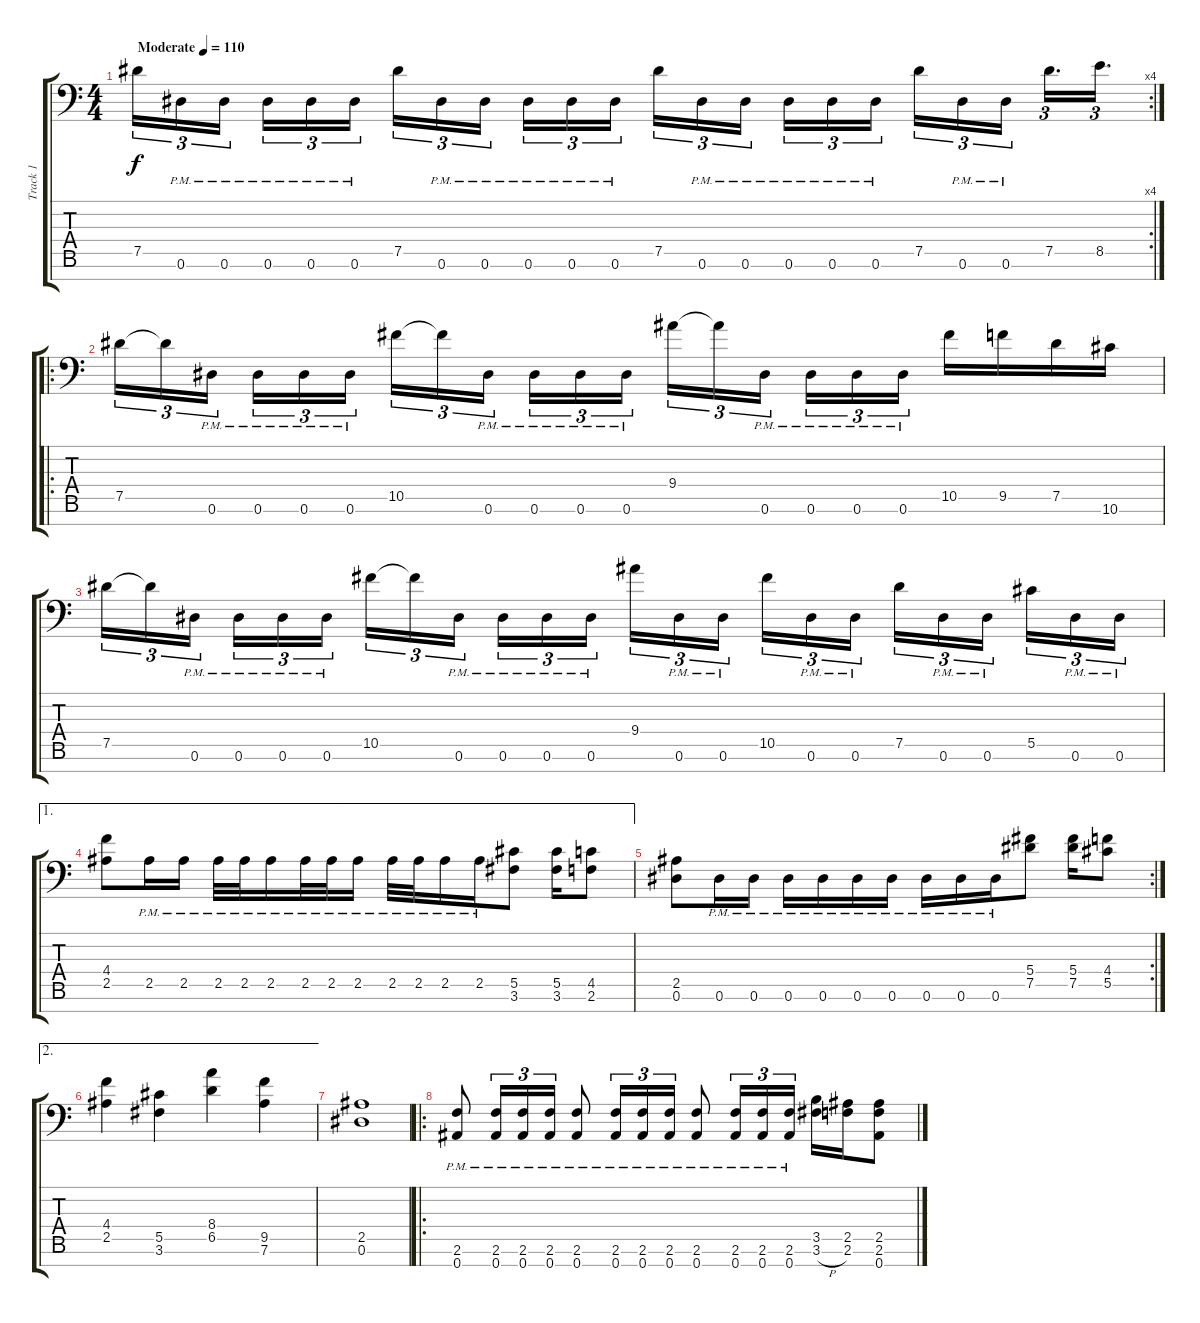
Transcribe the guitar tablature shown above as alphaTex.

\track ("Track 1" "Track 1") {instrument distortionguitar}
\staff {score tabs}
\tuning (Eb4 Bb3 Gb3 Db3 Ab2 Eb2 Bb1) {hide}
\rc 4
\ts (4 4)
\tempo (110 "Moderate")
\clef f4
\ks c
7.5.16{tu (3 2) dy f instrument distortionguitar} 0.6{pm}.16{tu (3 2)} 0.6{pm}.16{tu (3 2) beam splitsecondary} 0.6{pm}.16{tu (3 2)} 0.6{pm}.16{tu (3 2)} 0.6{pm}.16{tu (3 2)} 7.5.16{tu (3 2)} 0.6{pm}.16{tu (3 2)} 0.6{pm}.16{tu (3 2) beam splitsecondary} 0.6{pm}.16{tu (3 2)} 0.6{pm}.16{tu (3 2)} 0.6{pm}.16{tu (3 2)} 7.5.16{tu (3 2)} 0.6{pm}.16{tu (3 2)} 0.6{pm}.16{tu (3 2) beam splitsecondary} 0.6{pm}.16{tu (3 2)} 0.6{pm}.16{tu (3 2)} 0.6{pm}.16{tu (3 2)} 7.5.16{tu (3 2)} 0.6{pm}.16{tu (3 2)} 0.6{pm}.16{tu (3 2) beam splitsecondary} 7.5.16{d tu (3 2)} 8.5.16{d tu (3 2)} |
\ro
7.5.16{tu (3 2)} 7.5{t}.16{tu (3 2)} 0.6{pm}.16{tu (3 2) beam splitsecondary} 0.6{pm}.16{tu (3 2)} 0.6{pm}.16{tu (3 2)} 0.6{pm}.16{tu (3 2)} 10.5.16{tu (3 2)} 10.5{t}.16{tu (3 2)} 0.6{pm}.16{tu (3 2) beam splitsecondary} 0.6{pm}.16{tu (3 2)} 0.6{pm}.16{tu (3 2)} 0.6{pm}.16{tu (3 2)} 9.4.16{tu (3 2)} 9.4{t}.16{tu (3 2)} 0.6{pm}.16{tu (3 2) beam splitsecondary} 0.6{pm}.16{tu (3 2)} 0.6{pm}.16{tu (3 2)} 0.6{pm}.16{tu (3 2)} 10.5.16 9.5.16 7.5.16 10.6.16 |
7.5.16{tu (3 2)} 7.5{t}.16{tu (3 2)} 0.6{pm}.16{tu (3 2) beam splitsecondary} 0.6{pm}.16{tu (3 2)} 0.6{pm}.16{tu (3 2)} 0.6{pm}.16{tu (3 2)} 10.5.16{tu (3 2)} 10.5{t}.16{tu (3 2)} 0.6{pm}.16{tu (3 2) beam splitsecondary} 0.6{pm}.16{tu (3 2)} 0.6{pm}.16{tu (3 2)} 0.6{pm}.16{tu (3 2)} 9.4.16{tu (3 2)} 0.6{pm}.16{tu (3 2)} 0.6{pm}.16{tu (3 2) beam splitsecondary} 10.5.16{tu (3 2)} 0.6{pm}.16{tu (3 2)} 0.6{pm}.16{tu (3 2)} 7.5.16{tu (3 2)} 0.6{pm}.16{tu (3 2)} 0.6{pm}.16{tu (3 2) beam splitsecondary} 5.5.16{tu (3 2)} 0.6{pm}.16{tu (3 2)} 0.6{pm}.16{tu (3 2)} |
\ae 1
(4.4 2.5).8 2.5{pm}.16 2.5{pm}.16 2.5{pm}.32 2.5{pm}.32 2.5{pm}.16 2.5{pm}.32 2.5{pm}.32 2.5{pm}.16 2.5{pm}.32 2.5{pm}.32 2.5{pm}.16 2.5{pm}.16 (5.5 3.6).8 (5.5 3.6).16 (4.5 2.6).8 |
\rc 2
(2.5 0.6).8 0.6{pm}.16 0.6{pm}.16 0.6{pm}.16 0.6{pm}.16 0.6{pm}.16 0.6{pm}.16 0.6{pm}.16 0.6{pm}.16 0.6{pm}.16 (5.4 7.5).8 (5.4 7.5).16 (4.4 5.5).8 |
\ae 2
(4.4 2.5).4 (5.5 3.6).4 (8.4 6.5).4 (9.5 7.6).4 |
(2.5 0.6).1 |
\ro
(2.6{pm} 0.7).8 (2.6{pm} 0.7).16{tu (3 2)} (2.6{pm} 0.7).16{tu (3 2)} (2.6{pm} 0.7).16{tu (3 2)} (2.6{pm} 0.7).8 (2.6{pm} 0.7).16{tu (3 2)} (2.6{pm} 0.7).16{tu (3 2)} (2.6{pm} 0.7).16{tu (3 2)} (2.6{pm} 0.7).8 (2.6{pm} 0.7).16{tu (3 2)} (2.6{pm} 0.7).16{tu (3 2)} (2.6{pm} 0.7).16{tu (3 2)} (3.5 3.6{h}).16 (2.5 2.6).16 (2.5 2.6 0.7).8
